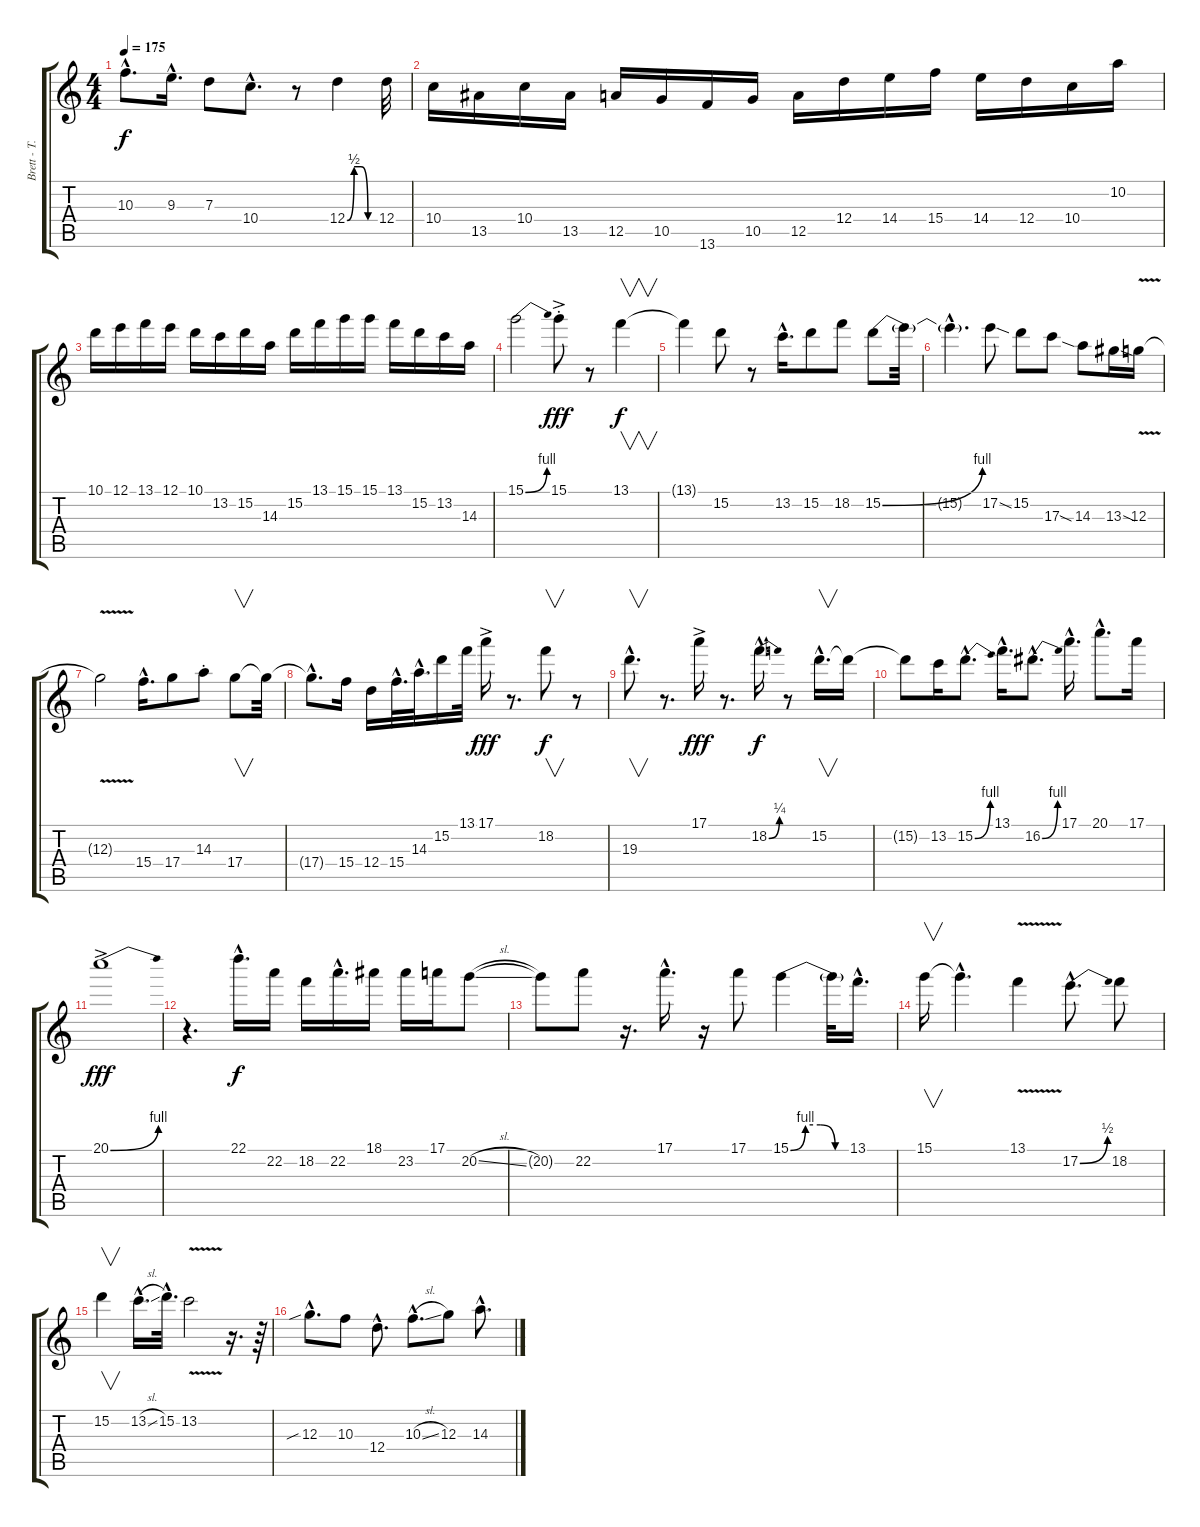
\track ("Brett - T.J." "Brett - T.") {instrument overdrivenguitar}
\staff {score tabs}
\tuning (E4 B3 G3 D3 A2 E2) {hide}
\ts (4 4)
\tempo 175
\clef g2
\ks c
10.3{hac}.8{d dy f} 9.3{hac}.16{d} 7.3.8 10.4{hac}.8{d} r.8 12.4{be (custom 0 0 15 2 30 2 45 0 60 0)}.4 12.4.32 |
10.4.16 13.5.16 10.4.16 13.5.16 12.5.16 10.5.16 13.6.16 10.5.16 12.5.16 12.4.16 14.4.16 15.4.16 14.4.16 12.4.16 10.4.16 10.2.16 |
10.1.16 12.1.16 13.1.16 12.1.16 10.1.16 13.2.16 15.2.16 14.3.16 15.2.16 13.1.16 15.1.16 15.1.16 13.1.16 15.2.16 13.2.16 14.3.16 |
15.1{be (bend 0 0 60 4)}.2 15.1{ac st}.8{dy fff} r.8 13.1.4{v dy f} |
13.1{t}.4 15.2.8 r.8 13.2{hac}.16{d} 15.2.8 18.2.8 15.2{be (bend 0 0 60 4)}.8 15.2{t}.32 |
15.2{hac t}.4{d} 17.2{sod}.8 15.2.8 17.3.8 14.3{sia}.8 13.3{sod}.16 12.3{v}.16 |
12.3{t}.2 15.4{hac}.16{d} 17.4.8 14.3{st}.8 17.4.8{v} 17.4{t}.32 |
17.4{hac t}.8{d} 15.4.16 12.4.16 15.4{hac}.32{d} 14.3{hac}.32{d} 15.2.16 13.1.32 17.1{ac}.16{dy fff} r.8{d} 18.2.8{v dy f} r.8 |
19.3{hac}.8{v d} r.8{d} 17.1{ac}.16{dy fff} r.8{d} 18.2{be (bend 0 0 60 1) hac}.16{d dy f} r.8 15.2{hac}.16{v d} 15.2{t}.16 |
15.2{t}.8 13.2.16 15.2{be (bend 0 0 60 4) hac}.8{d} 13.1{hac}.16{d} 16.2{be (bend 0 0 60 4) hac}.8{d} 17.1{hac}.16{d} 20.1{hac}.8{d} 17.1.16 |
20.1{be (bend 0 0 60 4) ac}.1{dy fff} |
r.4{d} 22.1{hac}.16{d dy f} 22.2.16 18.2.16 22.2{hac}.16{d} 18.1.16 23.2.16 17.1.16 20.2{sl}.8 |
20.2{t}.8 22.2.8 r.16{d} 17.1{hac}.16{d} r.16 17.1.8 15.1{be (custom 0 0 15 4 30 4 45 0 60 0)}.4 15.1{t}.32 13.1{hac}.16{d} |
15.1.16{v} 15.1{hac t}.4{d} 13.1{v}.4 17.2{be (bend 0 0 60 2) hac}.8{d} 18.2.8 |
15.2.4{v} 13.2{sl hac}.16{d} 15.2{hac}.32{d} 13.2{v}.2 r.16{d} r.64 |
12.3{sib hac}.8{d} 10.3.8 12.4{hac}.8{d} 10.3{sl hac}.8{d} 12.3.8 14.3{hac}.8{d}
